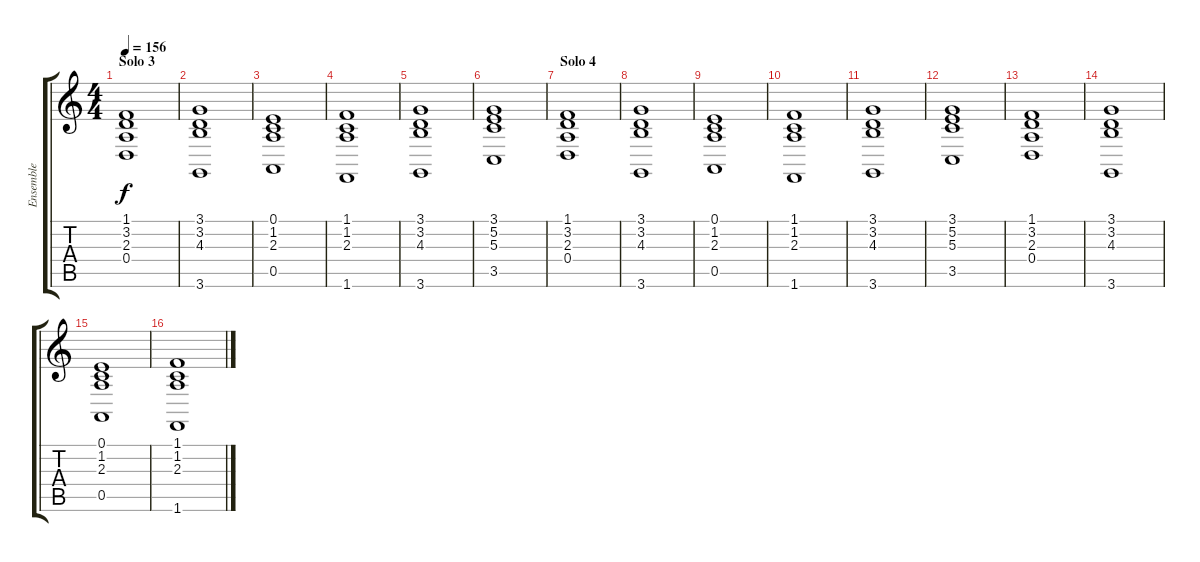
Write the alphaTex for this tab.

\track ("Ensemble" "Ensemble") {instrument stringensemble1}
\staff {score tabs}
\tuning (E4 B3 G3 D3 A2 E2) {hide}
\ts (4 4)
\section ("" "Solo 3")
\tempo 156
\clef g2
\ks c
(1.1 3.2 2.3 0.4).1{dy f} |
(3.1 3.2 4.3 3.6).1 |
(0.1 1.2 2.3 0.5).1 |
(1.1 1.2 2.3 1.6).1 |
(3.1 3.2 4.3 3.6).1 |
(3.1 5.2 5.3 3.5).1 |
\section ("" "Solo 4")
(1.1 3.2 2.3 0.4).1 |
(3.1 3.2 4.3 3.6).1 |
(0.1 1.2 2.3 0.5).1 |
(1.1 1.2 2.3 1.6).1 |
(3.1 3.2 4.3 3.6).1 |
(3.1 5.2 5.3 3.5).1 |
(1.1 3.2 2.3 0.4).1 |
(3.1 3.2 4.3 3.6).1 |
(0.1 1.2 2.3 0.5).1 |
(1.1 1.2 2.3 1.6).1
